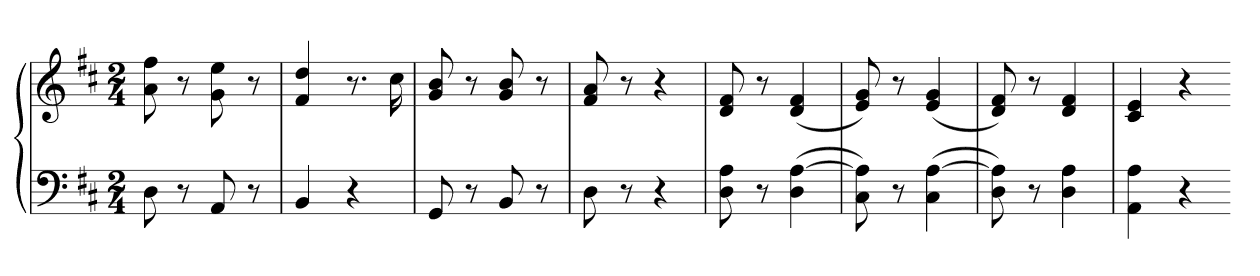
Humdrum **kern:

**kern	**kern
*part1	*part1
*staff2	*staff1
*clefF4	*clefG2
*k[f#c#]	*k[f#c#]
*D:	*D:
*M2/4	*M2/4
=1	=1
8D	8a 8ff#
8r	8r
8AA	8g 8ee
8r	8r
=2	=2
4BB	4f# 4dd
4r	8.r
.	16cc#
=3	=3
8GG	8g 8b
8r	8r
8BB	8g 8b
8r	8r
=4	=4
8D	8f# 8a
8r	8r
4r	4r
=5	=5
8D 8A	8d 8f#
8r	8r
(4D [4A	(4d 4f#
=6	=6
8C# 8A])	8e 8g)
8r	8r
(4C# [4A	(4e 4g
=7	=7
8D 8A])	8d 8f#)
8r	8r
4D 4A	4d 4f#
=8	=8
4AA 4A	4c# 4e
4r	4r
=-	=-
*-	*-
